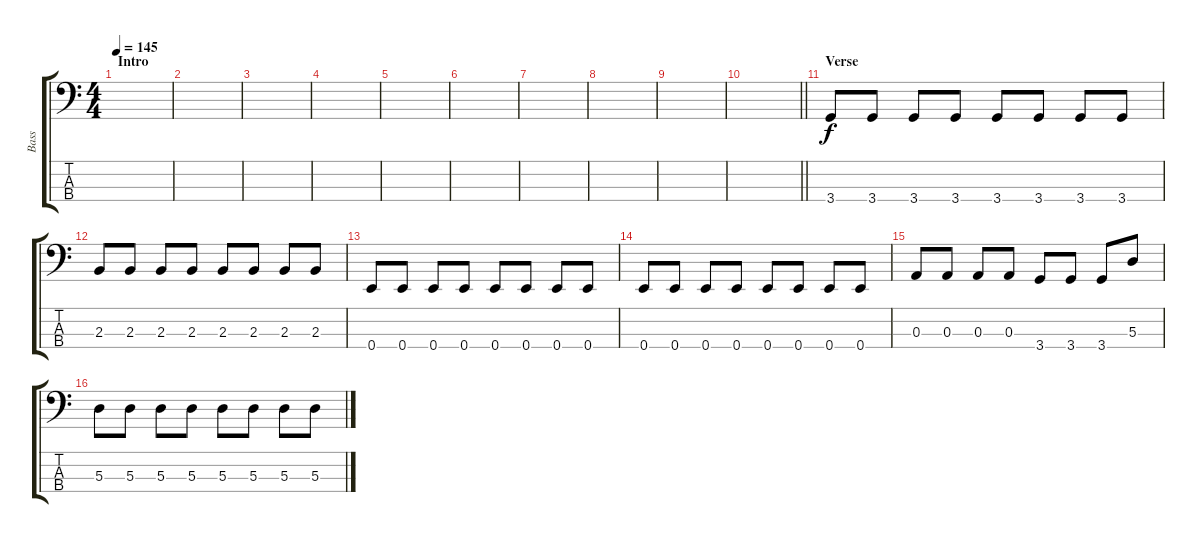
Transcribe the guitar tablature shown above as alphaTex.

\track ("Bass" "Bass") {instrument electricbassfinger}
\staff {score tabs}
\tuning (G2 D2 A1 E1) {hide}
\ts (4 4)
\section ("" "Intro")
\tempo 145
\clef f4
\ks c
|
|
|
|
|
|
|
|
|
\barLineRight lightlight
|
\section ("" "Verse")
3.4.8 3.4.8 3.4.8 3.4.8 3.4.8 3.4.8 3.4.8 3.4.8 |
2.3.8 2.3.8 2.3.8 2.3.8 2.3.8 2.3.8 2.3.8 2.3.8 |
0.4.8 0.4.8 0.4.8 0.4.8 0.4.8 0.4.8 0.4.8 0.4.8 |
0.4.8 0.4.8 0.4.8 0.4.8 0.4.8 0.4.8 0.4.8 0.4.8 |
0.3.8 0.3.8 0.3.8 0.3.8 3.4.8 3.4.8 3.4.8 5.3.8 |
5.3.8 5.3.8 5.3.8 5.3.8 5.3.8 5.3.8 5.3.8 5.3.8
